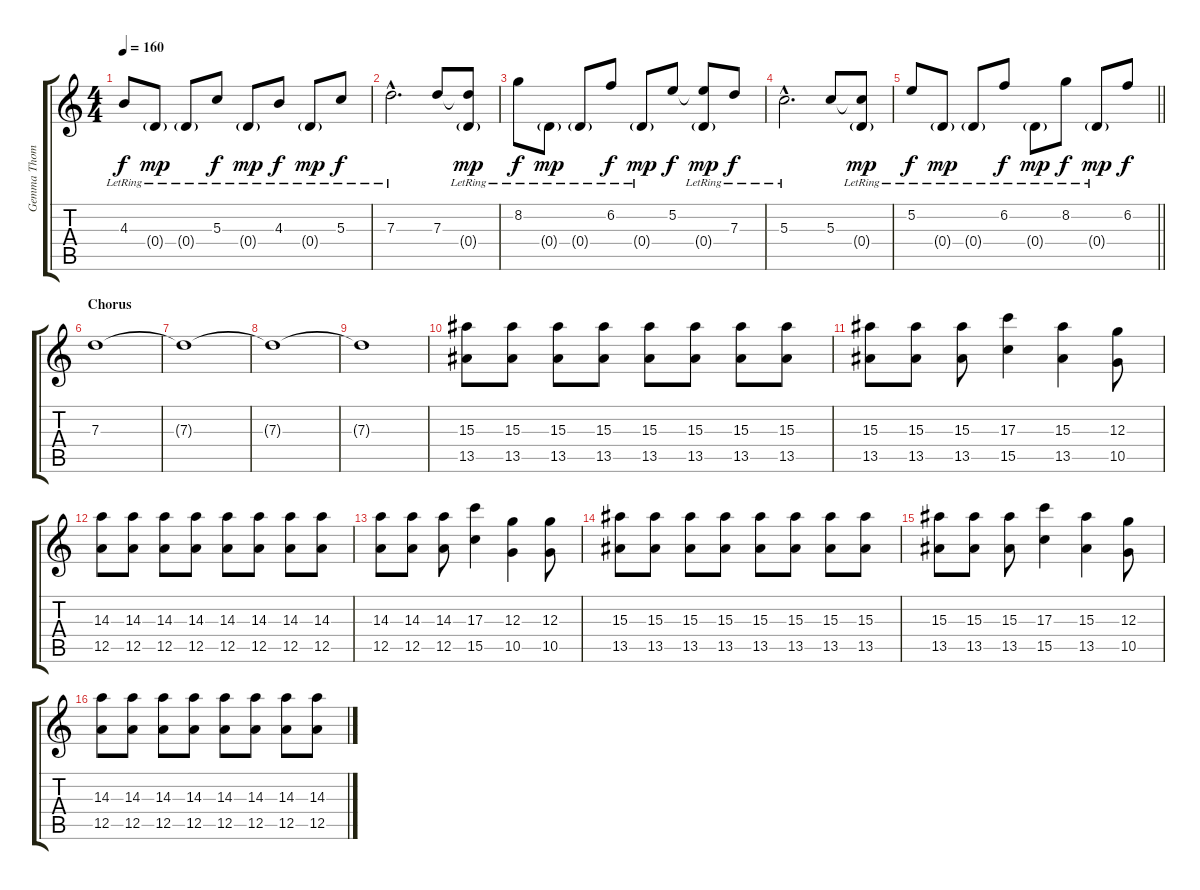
\track ("Gemma Thompson - Guitar" "Gemma Thom") {instrument distortionguitar}
\staff {score tabs}
\tuning (E4 B3 G3 D3 A2 E2) {hide}
\ts (4 4)
\tempo 160
\clef g2
\ks c
4.3{lr}.8{dy f} 0.4{g lr}.8{dy mp} 0.4{g lr}.8 5.3{lr}.8{dy f} 0.4{g lr}.8{dy mp} 4.3{lr}.8{dy f} 0.4{g lr}.8{dy mp} 5.3{lr}.8{dy f} |
7.3{hac lr}.2{d} 7.3.8 (7.3{t} 0.4{g lr}).8{dy mp} |
8.2{lr}.8{dy f} 0.4{g lr}.8{dy mp} 0.4{g lr}.8 6.2{lr}.8{dy f} 0.4{g lr}.8{dy mp} 5.2.8{dy f} (5.2{t} 0.4{g lr}).8{dy mp} 7.3{lr}.8{dy f} |
5.3{hac lr}.2{d} 5.3.8 (5.3{t} 0.4{g lr}).8{dy mp} |
\barLineRight lightlight
5.2{lr}.8{dy f} 0.4{g lr}.8{dy mp} 0.4{g lr}.8 6.2{lr}.8{dy f} 0.4{g lr}.8{dy mp} 8.2{lr}.8{dy f} 0.4{g lr}.8{dy mp} 6.2.8{dy f} |
\section ("" "Chorus")
7.3.1 |
7.3{t}.1 |
7.3{t}.1 |
7.3{t}.1 |
(15.3 13.5).8 (15.3 13.5).8 (15.3 13.5).8 (15.3 13.5).8 (15.3 13.5).8 (15.3 13.5).8 (15.3 13.5).8 (15.3 13.5).8 |
(15.3 13.5).8 (15.3 13.5).8 (15.3 13.5).8 (17.3 15.5).4 (15.3 13.5).4 (12.3 10.5).8 |
(14.3 12.5).8 (14.3 12.5).8 (14.3 12.5).8 (14.3 12.5).8 (14.3 12.5).8 (14.3 12.5).8 (14.3 12.5).8 (14.3 12.5).8 |
(14.3 12.5).8 (14.3 12.5).8 (14.3 12.5).8 (17.3 15.5).4 (12.3 10.5).4 (12.3 10.5).8 |
(15.3 13.5).8 (15.3 13.5).8 (15.3 13.5).8 (15.3 13.5).8 (15.3 13.5).8 (15.3 13.5).8 (15.3 13.5).8 (15.3 13.5).8 |
(15.3 13.5).8 (15.3 13.5).8 (15.3 13.5).8 (17.3 15.5).4 (15.3 13.5).4 (12.3 10.5).8 |
(14.3 12.5).8 (14.3 12.5).8 (14.3 12.5).8 (14.3 12.5).8 (14.3 12.5).8 (14.3 12.5).8 (14.3 12.5).8 (14.3 12.5).8
